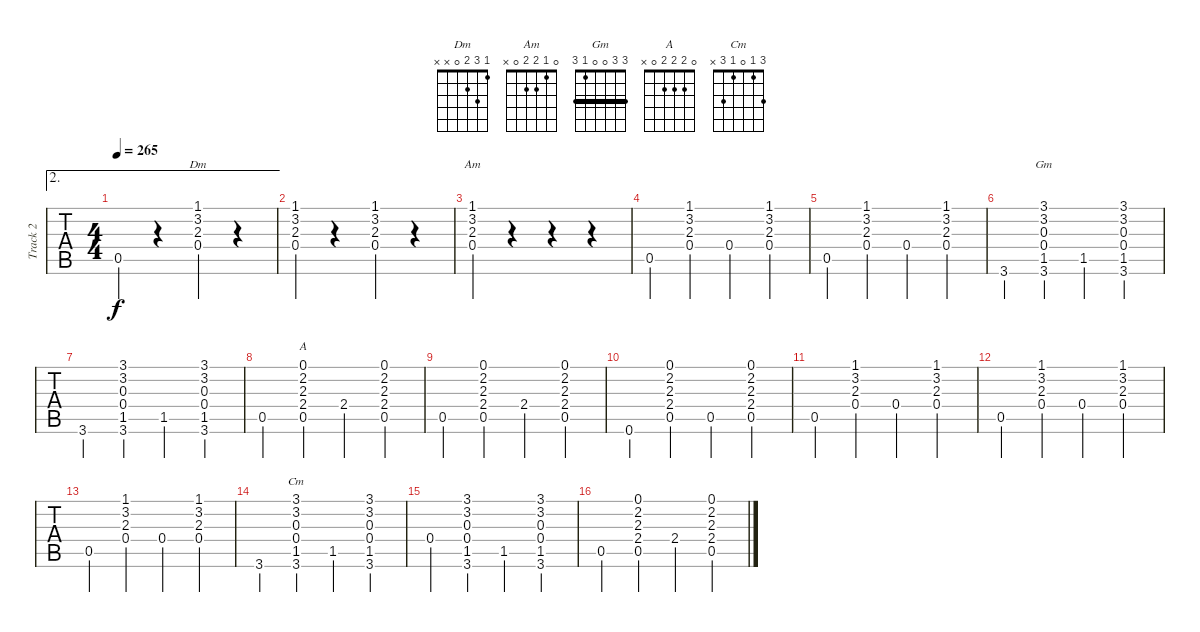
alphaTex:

\track ("Track 2" "Track 2") {instrument acousticguitarsteel}
\staff {tabs}
\tuning (E4 B3 G3 D3 A2 E2) {hide}
\chord ("Dm" 1 3 2 0 x x)
\chord ("Am" 0 1 2 2 0 x)
\chord ("Gm" 3 3 0 0 1 3) {barre 3}
\chord ("A" 0 2 2 2 0 x)
\chord ("Cm" 3 1 0 1 3 x)
\ae 2
\ts (4 4)
\tempo 265
\clef g2
\ks c
0.5.4{dy f} r.4 (1.1 3.2 2.3 0.4).4{ch "Dm"} r.4 |
(1.1 3.2 2.3 0.4).4 r.4 (1.1 3.2 2.3 0.4).4 r.4 |
(1.1 3.2 2.3 0.4).4{ch "Am"} r.4 r.4 r.4 |
0.5.4 (1.1 3.2 2.3 0.4).4 0.4.4 (1.1 3.2 2.3 0.4).4 |
0.5.4 (1.1 3.2 2.3 0.4).4 0.4.4 (1.1 3.2 2.3 0.4).4 |
3.6.4 (3.1 3.2 0.3 0.4 1.5 3.6).4{ch "Gm"} 1.5.4 (3.1 3.2 0.3 0.4 1.5 3.6).4 |
3.6.4 (3.1 3.2 0.3 0.4 1.5 3.6).4 1.5.4 (3.1 3.2 0.3 0.4 1.5 3.6).4 |
0.5.4 (0.1 2.2 2.3 2.4 0.5).4{ch "A"} 2.4.4 (0.1 2.2 2.3 2.4 0.5).4 |
0.5.4 (0.1 2.2 2.3 2.4 0.5).4 2.4.4 (0.1 2.2 2.3 2.4 0.5).4 |
0.6.4 (0.1 2.2 2.3 2.4 0.5).4 0.5.4 (0.1 2.2 2.3 2.4 0.5).4 |
0.5.4 (1.1 3.2 2.3 0.4).4 0.4.4 (1.1 3.2 2.3 0.4).4 |
0.5.4 (1.1 3.2 2.3 0.4).4 0.4.4 (1.1 3.2 2.3 0.4).4 |
0.5.4 (1.1 3.2 2.3 0.4).4 0.4.4 (1.1 3.2 2.3 0.4).4 |
3.6.4 (3.1 3.2 0.3 0.4 1.5 3.6).4{ch "Cm"} 1.5.4 (3.1 3.2 0.3 0.4 1.5 3.6).4 |
0.4.4 (3.1 3.2 0.3 0.4 1.5 3.6).4 1.5.4 (3.1 3.2 0.3 0.4 1.5 3.6).4 |
0.5.4 (0.1 2.2 2.3 2.4 0.5).4 2.4.4 (0.1 2.2 2.3 2.4 0.5).4
